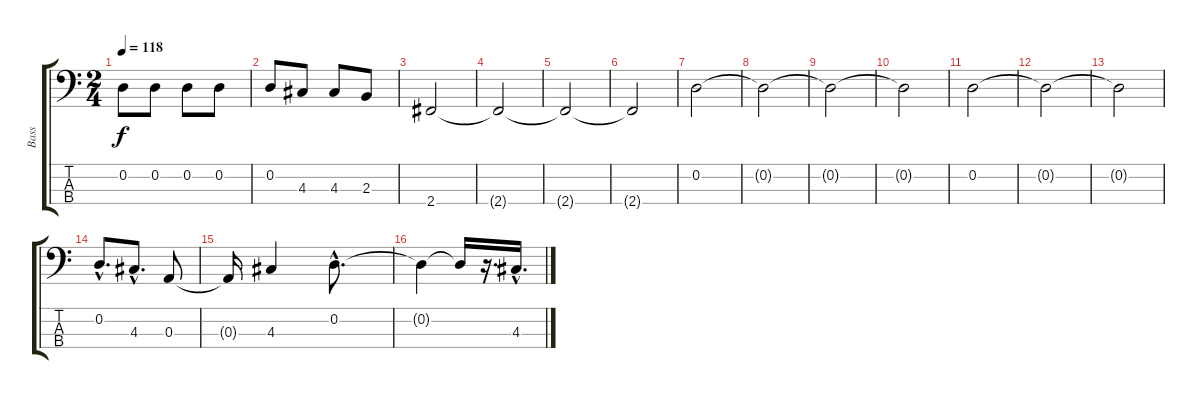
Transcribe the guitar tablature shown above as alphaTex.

\track ("Bass" "Bass") {instrument electricbassfinger}
\staff {score tabs}
\tuning (G2 D2 A1 E1) {hide}
\ts (2 4)
\tempo 118
\clef f4
\ks c
0.2{t}.8{dy f} 0.2.8 0.2.8 0.2.8 |
0.2.8 4.3.8 4.3.8 2.3.8 |
2.4.2 |
2.4{t}.2 |
2.4{t}.2 |
2.4{t}.2 |
0.2.2 |
0.2{t}.2 |
0.2{t}.2 |
0.2{t}.2 |
0.2.2 |
0.2{t}.2 |
0.2{t}.2 |
0.2{hac}.8{d} 4.3{hac}.8{d} 0.3.8 |
0.3{t}.16 4.3.4 0.2{hac}.8{d} |
0.2{t}.4 0.2{t}.16 r.16{d} 4.3{hac}.16{d}
